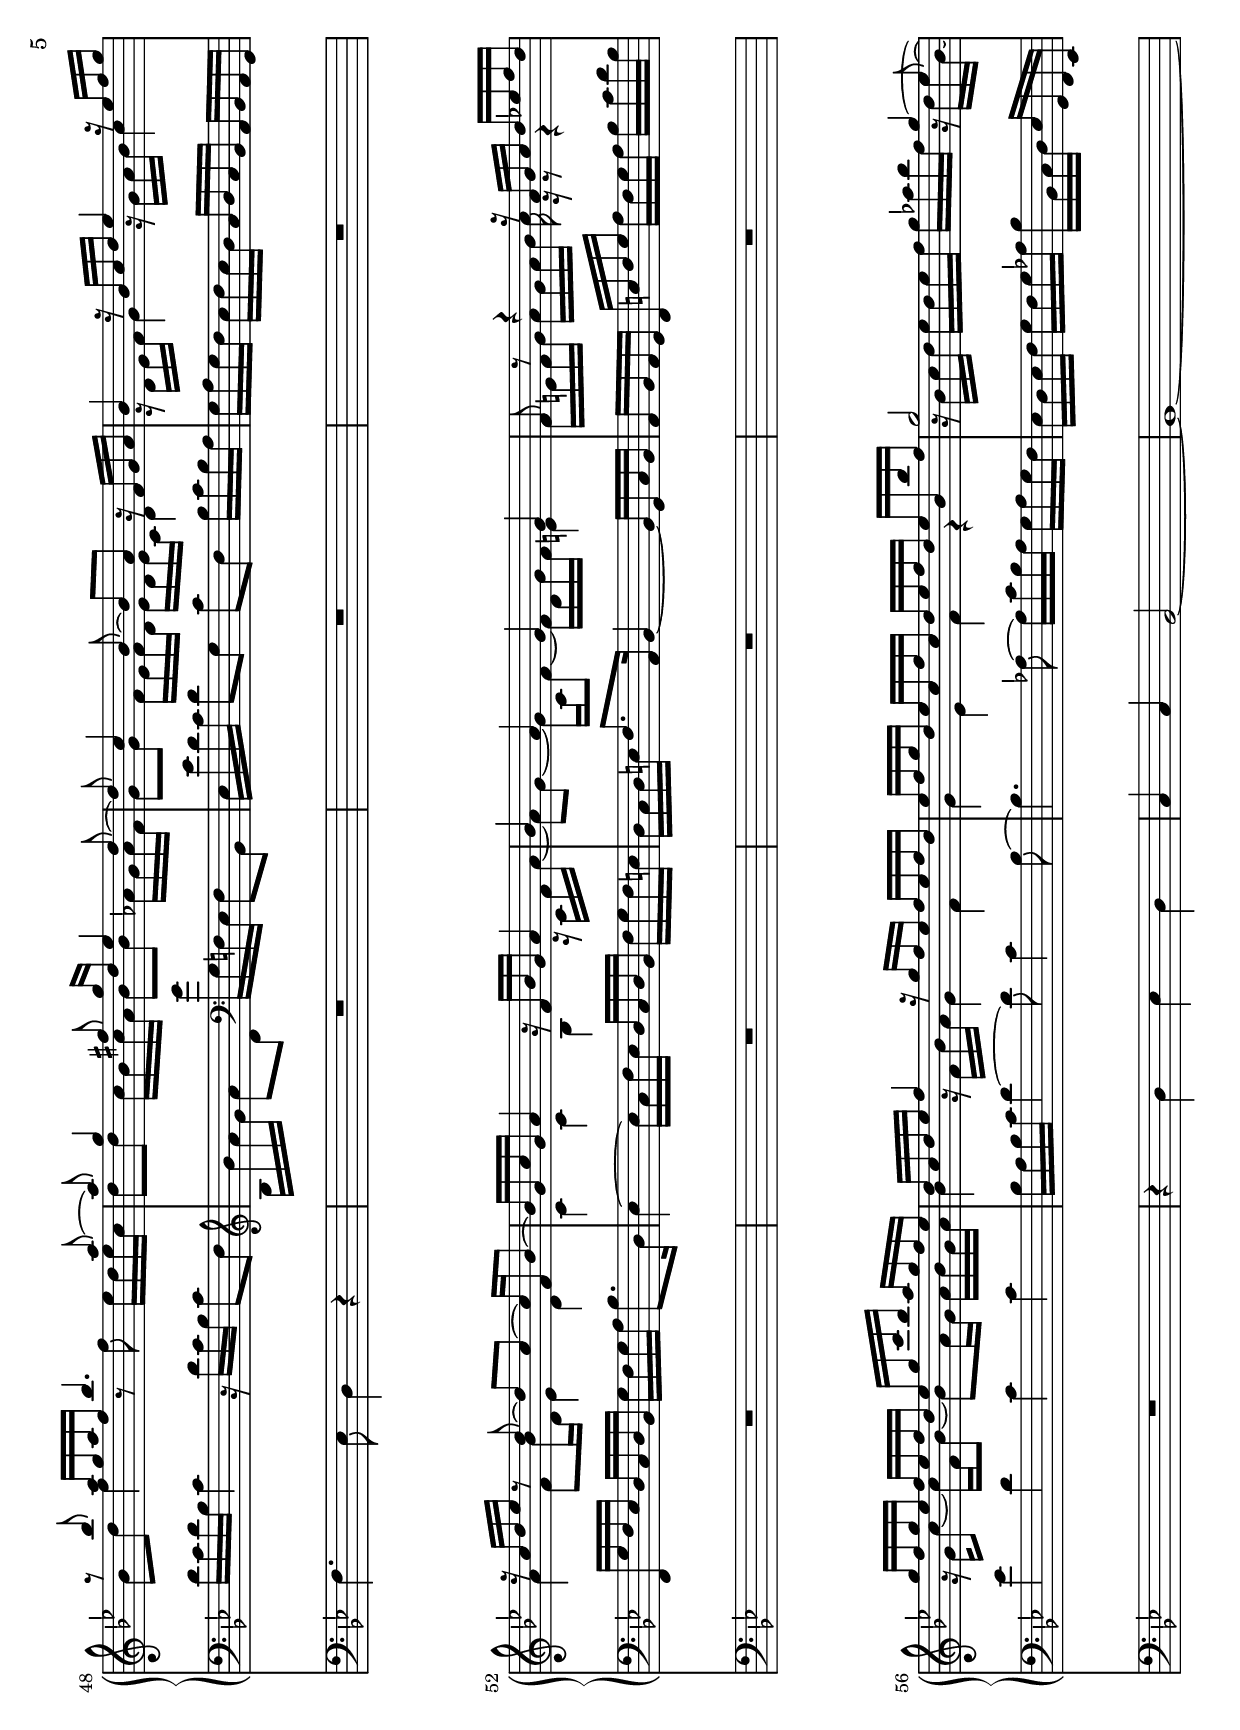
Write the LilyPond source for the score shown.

\version "2.8.1"

\header {
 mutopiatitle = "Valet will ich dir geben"
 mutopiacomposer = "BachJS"
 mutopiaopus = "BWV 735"
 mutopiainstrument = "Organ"
 date = ""
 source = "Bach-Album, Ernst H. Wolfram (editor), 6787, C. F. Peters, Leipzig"
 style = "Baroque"
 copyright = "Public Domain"
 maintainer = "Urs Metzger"
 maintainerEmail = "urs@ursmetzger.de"
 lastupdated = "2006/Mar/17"

 title = "Valet will ich dir geben"
 composer = "Johann Sebastian Bach"
 opus = "BWV 735"

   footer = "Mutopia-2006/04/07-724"
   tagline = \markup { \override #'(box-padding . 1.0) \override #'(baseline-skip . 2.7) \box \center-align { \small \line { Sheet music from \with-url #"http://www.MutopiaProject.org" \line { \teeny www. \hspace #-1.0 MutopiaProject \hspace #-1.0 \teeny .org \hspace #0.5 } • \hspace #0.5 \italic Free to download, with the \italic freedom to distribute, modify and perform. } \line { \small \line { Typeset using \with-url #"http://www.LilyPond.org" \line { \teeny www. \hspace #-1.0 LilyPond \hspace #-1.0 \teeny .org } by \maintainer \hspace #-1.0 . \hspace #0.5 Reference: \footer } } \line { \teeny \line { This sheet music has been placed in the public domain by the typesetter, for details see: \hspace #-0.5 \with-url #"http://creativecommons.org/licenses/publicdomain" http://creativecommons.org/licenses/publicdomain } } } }
}

\include "deutsch.ly"

global = {
   \key b \major
   \time 4/4
   #(set-accidental-style 'default)
}

#(set-default-paper-size "a4" 'landscape)
\paper {
   betweensystempadding = #1
   raggedbottom = ##f
   raggedlastbottom = ##f
}

scriptup = {
   \once \override Script #'extra-offset = #'(0 . 1.3)
}

scriptdown = {
   \once \override Script #'extra-offset = #'(0 . -1.3)
}

restup = {
   \once \override MultiMeasureRest #'extra-offset = #'( 0.0 . 1.0 )
}

halsup = {
  \stemUp
  \tieUp
}

halsdown = {
  \stemDown
  \tieDown
}

halsneutral = {
  \stemNeutral
  \tieNeutral
}

staffup = {
   \change Staff = "right" \halsdown
}

staffdown = {
   \change Staff = "left" \halsup
}

noflag = {
   \once \override Stem #'flag-style = #'no-flag
}
sopran = {
   \new Voice \relative f' {
      \global
      \halsup
      \partial 4 r4
      \restup R1
      \restup R1
      \restup R1
      r2 d'4\rest f,
      %% Takt  5 ==================================================
      b4 b d e
      f4~ f16 g f e f4 a16\rest g f es
      d16 es d c b f' b a g as g f es f es d
      c4~ c16 c d es f8 es d16 f es d
      c16 d c b a g a f b8 g' f16 g f es
      %% Takt 10 ==================================================
      d es d c b c b a b4 a'\rest
      \restup R1
      a4\rest a g f
      f4 e f a16\rest b a g
      fis8 d a'16\rest a g f es!4 a16\rest g f es
      %% Takt 15 ==================================================
      d16 es d c b8. c16 d4~ d16 f! es! d
      c4~ c16 es d c b4 d16\rest b a g
      f16 g f es d8 d' c16 d c b a8 c'
      b16 c b a g8 c a16 b a g f g f es
      d4 a'\rest a2\rest
      %% Takt 20 ==================================================
      f16\rest c d es f g f es d es d c b f' es d
      c16 d c b a g a f b8 g' f16 g f es
      d es d c b c b a b4 a'\rest
      \restup R1
      a4\rest a g f
      %% Takt 25 ==================================================
      f4 e f a16\rest b a g
      fis8 d a'16\rest a g f es!4 a16\rest g f es
      d16 es d c b8. c16 d4~ d16 f! es! d
      c4~ c16 es d c b4 b16\rest c, b a
      b4 b'16\rest a b c d4 d8. es16
      %% Takt 30 ==================================================
      c8. d16 b8. c16 a4~ a16 b a g
      f4 f'16\rest e f g a4  a8. b16
      g8. a16 f8. g 16 e4~ e16 f e d
      c4~ c16 d c b a b a g f8 b\rest
      f'16\rest a, b c d c d es f4 f8. g16
      %% Takt 35 ==================================================
      es8. f16 d8. es16 c4~ c16 c d e
      f e f g a g a b c d\rest b8\rest a4\rest
      a4\rest b16\rest a b c b a g f e d c b
      a4 r r2
      r16 g a h c4~ c8 c4 h!8
      %% Takt 40 ==================================================
      r16 c h a g f e d c e d c f4
      f'16\rest c d e f4~ f8 f4 e!8
      f4~ f16 g f e f4 b,8\rest a
      b16\rest f b8 d16\rest c b a b d c b c4
      a8. b16 c4 d b16\rest es,! d c
      %% Takt 45 ==================================================
      f8. g16 f8 es d16 d' c b f'4
      d8. es16 f4 g f
      f4 a16\rest g f es d4 f\rest
      a8\rest b a16 g a f b4. a8~
      a8 g4 fis8 g16 d es4 d8~
      %% Takt 50 ==================================================
      d8 c4 b8~ b a b16\rest f g a
      b4 f'16\rest b, c d es4 a16\rest es f g
      f16\rest c d es d8\rest d~ d c~ c16 f, b8~
      b16 g c g a4 b16\rest f b g a4
      b4 a g g
      %% Takt 55 ==================================================
      f8 d'\rest f4\rest a16\rest a, b c d es! f d
      g16 f g es f es f d es g c b a g f es
      d c d es f4 a16\rest g f es f es f d
      es f g d es c f c d es f d es b b' f
      g2 s4 g4~
      %% Takt 60 ==================================================
      g16 es c es f c d a b c d a b f g d
      es16 f g d es4~ es2
      \staffdown c16\rest f, g a b a b c \staffup \halsup d c d es f es f g
      as16 c b as g b c d es d es f g f g a!
      b1\fermata
   }
}

alt = {
   \new Voice \relative b {
      \global
      \halsdown
      \relative b {
         \partial 4 b4
         f'4 f g \once \override Script #'extra-offset = #'(0 . -1.8) a8.\prallprall g32 a
         b4~ b16 c b a b4 r16 d c b
         a16 g a f b4~ b16 a b g as es as8~
         as16 as g f g b as g f4 c16\rest g' f es
         %% Takt  5 ==================================================
         d4 d\rest g16\rest c b a g b a g
         a16 b a g f8 g c,8 \staffdown b16 a b8 c
         \staffup d8 es f4 g8 a! b4~
         b16 b a g a4 g16\rest f g a b4
         d,4\rest e8\rest f es16 f es d c8 c'
         %% Takt 10 ==================================================
         b4 d,4\rest d\rest d'
         c4 b b a
         b16 d c b a8 f' e16 d e cis d8 a
         b16\rest c b a g d' c b a b a g f8 b
         a16 g a fis g4~ g16 f g es f4~
         %% Takt 15 ==================================================
         f16 g f es d8 g a16 g a fis g4~
         g16 f! g es f4~ f16 g f es d4
         c16\rest es d c b8 b' a e\rest es\rest a'
         g8 b,\rest b\rest g' f b,\rest b16\rest es! d c
         b16 c b as g b c d es f es d c d c b
         %% Takt 20 ==================================================
         a16 g\rest g8\rest g4\rest g16\rest g f es d e16\rest e8\rest
         d4\rest e8\rest f es16 f es d c8 c'
         b4 d,4\rest d\rest d'
         c4 b b a
         b16 d c b a8 f' e16 d e cis d8 a
         %% Takt 25 ==================================================
         b16\rest c b a g d' c b a b a g f8 b
         a16 g a fis g4~ g16 f g es f4~
         f16 g f es d8 g a16 g a fis g4~
         g16 f! g es f4~ f16 g f es d \staffdown es, d c
         d4 a'4\rest \staffup \shiftOn g'16\rest f g a b f b8~
         %% Takt 30 ==================================================
         b16 e, a8~ a16 d, g8~ g16 c, d e! f4
         c16\rest d \staffdown c b a4 \staffup e'2\rest
         e2\rest e4\rest g16\rest a g f
         e16 f e d c4~ c16 d c b a c d es
         f4 d4\rest g16\rest f g a b f b8~
         %% Takt 35 ==================================================
         b16 es, a8~ a16 d, g8~ g16 c, d e f e f g
         a16 g\rest g8\rest f4\rest e16\rest e f g a8 g\rest
         e16\rest c d e f4~ f8 f4 e!8
         e16\rest f e d c \staffdown b a g f a g f c'4
         d4\rest d16\rest \staffup e f g f e d c \staffdown h a g f
         %% Takt 40 ==================================================
         e4 b'\rest b\rest  d16\rest c b! a
         \staffup d4  b'16\rest c b a d8 b g[ a16 b]
         c16 d c b a b a g f4 f
         d8. es!16 f4 g4 e8\rest e
         c16\rest c f8 e16\rest g f e f4 c8\rest \staffdown a
         %% Takt 45 ==================================================
         c16\rest f, b8 d16\rest c b a b4 \staffup g'8\rest c
         g16\rest f b8 g16\rest c b a g a b8~ b a
         g16\rest f b8 g8\rest a b4 a16 g a f
         b8 d f4 b,8\rest f' es16 d es c
         d8 d c16 b c a b8 b as16 g as f
         %% Takt 50 ==================================================
         g8 g f16 es f d es d es c d4
         es16\rest d es f g4 g16\rest g a b c4
         a4 f8 b16 d, es4 d
         c4 c b c16\rest c f a~
         a8 g~ g16 c, f8~ f16 d g f e4
         %% Takt 55 ==================================================
         f16 e f g a g a b c e,\rest e8\rest e4\rest
         g16\rest g c8~ c16 f, b8~ b a16 g a b g a
         b4 g16\rest f b a g4 f4
         g4 es f es\rest
         b'16\rest b c d es d es f g as b f << \new Voice { \halsup s8 es~
           \stemDown \noflag es16 }
                                               \new Voice { \halsdown b16\rest d es b~
           b16 } >> g16\rest es8\rest es4\rest d8 c8\rest c4\rest
         %% Takt 61 ==================================================
         \shiftOff b8 a\rest a16\rest b c8~ c16 b c8~ c4
         s1
         s2. b'8\rest \stemUp es,8
         f1
      }
   }
}

tenor = {
   \new Voice \relative f {
      \global
      \relative f {
         \partial 4 r4
         r2 r4 f
         b4 b d e8.\prallprall d32 e
         f4 r16 g f es! d c d b c b c d
         es8 b es4~ es16 es d c d es d c
         %% Takt  5 ==================================================
         b16 c d c b c b a g8 b c c,
         f8 g a b~ b16 a g f g8 a
         b8 c d b es f g es
         f4~ f8 es d4~ d16 d c b
         a16 b a g f8 r r2
         %% Takt 10 ==================================================
         \clef treble r16 g' f es d es d c d4 r16 b' a g
         fis8 d r16 a' g f es8 c r16 g' f es
         d8 b r16 f' e d cis8 a r16 e' d c
         \clef bass b8 g c c, f r d'4
         c4 b b a
         %% Takt 15 ==================================================
         b4 r16 b a g fis e fis d g a g f
         es!16 d es c f g f es d es d c b4
         r4 r16 d c b f'8 f, r16 fis' e d
         g8 g, r16 e' d c f8 f, r4
         \clef treble r16 as'' g f es f es d \clef bass c d c b a! b a g
         %% Takt 20 ==================================================
         f16 g f es d es d c b r16 r8 r16 d' c b
         a16 b a g f8 r r2
         \clef treble r16 g' f es d es d c d4 r16 b' a g
         fis8 d r16 a' g f es8 c r16 g' f es
         d8 b r16 f' e d cis8 a r16 e' d c
         %% Takt 25 ==================================================
         \clef bass b8 g c c, f r d'4
         c4 b b a
         b4 r16 b a g fis e fis d g a g f
         es!16 d es c f g f es d es d c \halsdown b4~
         b4 g\rest r2
         %% Takt 30 ==================================================
         r2 r4 r16 \halsneutral d'' c b
         a16 b a g f4 r16 c' d e f c f8~
         f16 h, e8~ e16 a, d8~ d16 g, a h! c4~
         c16 d c b! a b a g f4 r16 g f es!
         d16 es d c b8 r r2
         %% Takt 35 ==================================================
         R1
         \halsdown r16 c d e f e f g a g a b c f, g a
         b4 a g g
         f4 b,\rest g\rest d'16\rest c d e
         f4 e d d
         %% Takt 40 ==================================================
         c4 b4\rest b2\rest
         r4 r16 a' b c b a g f e d c b
         a16 b a g f d'' c b a b a g f a g f
         b4 r r r16 e, d c
         f8. g16 a8 a,  r16 d c b f'4
         %% Takt 45 ==================================================
         d8. es!16 f4 g r16 a g f
         b8. c16 d4 es16 f es d c b c a
         d4 r8 c b16 a b g c8 es
         d16 c d b c4 r16 d c b c8 f,
         \clef treble b16 b' a g a8 d, \clef bass g16 g, f! es f8 b,
         %% Takt 50 ==================================================
         es16 es' d c d8 g, c f, b16 c b a
         \halsneutral g16 a g f es f es d c d c b a b a g
         f16 g' f es d c d b g' f g a b8. d,16
         es4~ es16 c f es d c d b f' g f e
         d16 c d e f8. a,16 b4~ b16 g c b
         %% Takt 55 ==================================================
         a16 b a g f e' f g a f g a b c d b
         es4 d c c
         b16 a b c d4~ d8 c4 b8~
         b4. as8~ as16 c b as g as g f
         es d es f g f g as b b, c d es g, f es
         %% Takt 60 ==================================================
         b'8 r r4 f'8 r r4
         g8 r r r16 g a8. g16 << \new Voice { \stemUp a4 }
                                 \new Voice { \stemDown d,16\rest es f c } >>
         \halsdown d4~ d16 c d es f g f es d es d c
         b16 b' c d \staffup es d es f g as g f es d es c
         d1_\fermata
      }
   }
}

right = {
   \clef treble
   <<
   \alt
   \sopran
   >>
}

left = {
   \clef bass
   <<
   \tenor
   >>
}

pedal = {
   \new Voice  \relative b, {
      \global
      \clef "bass"
      \partial 4 r4
      R1*7
      r2 r4 b
      f'4 f g a
      %% Takt 10 ==================================================
      b2 b4 r4
      R1*4
      r4 d c b
      b4 a b2
      R1*3
      %% Takt 20 ==================================================
      r2 r4 b,
      f'4 f g a
      b2 b4 r4
      R1*2
      %% Takt 25 ==================================================
      R1*2
      r4 d c b
      b4 a b2~
      b4 r r2
      %% Takt 30 ==================================================
      R1*4
      r4 b8 c d4 d
      %% Takt 35 ==================================================
      c4 b a4. g8
      f2. r4
      R1*3
      %% Takt 40 ==================================================
      r2 r4 a
      b4 a g g
      f2. r4
      R1*2
      %% Takt 45 ==================================================
      R1
      r2 r4 f
      d8. es16 f4 g f
      f4. es8 d4 r
      R1
      %% Takt 50 ==================================================
      R1*5
      %% Takt 55 ==================================================
      R1*2
      r4 d es d
      c4 c b2~
      b1~ \break
      %% Takt 60 ==================================================
      b1~
      b1~
      b1~
      b1~
      b1~\fermata \bar "|."
   }
}

\score {
   <<
      \new PianoStaff {
         \set PianoStaff.instrument = \markup { \large "Manuale." }
         <<
            \context Staff = right {
               \context Voice = right \right
            }
            \context Staff = left {
               \context Voice = left \left
            }
         >>
      }
      \context Staff = pedal {
         \set Staff.instrument = \markup { \large "Pedale." \hspace #1.8 }
         \context Voice = pedal \pedal
      }
   >>
   \layout{}
}

\score {
   <<
      \new Staff = right {
         \set Staff.midiInstrument = "pan flute"
         \right
      }
      \new Staff {
         \set Staff.midiInstrument = "recorder"
         \transpose c c' \right
      }
      \new Staff = left {
         \set Staff.midiInstrument = "pan flute"
         \context Voice = left \left
      }
      \new Staff {
         \set Staff.midiInstrument = "recorder"
         \transpose c c' \left
      }
      \new Staff = pedal {
         \set Staff.midiInstrument = "tuba"
         \pedal
      }
      \new Staff {
         \set Staff.midiInstrument = "recorder"
         \transpose c c, \pedal
      }
   >>
   \midi{ \tempo 4 = 72 }
}